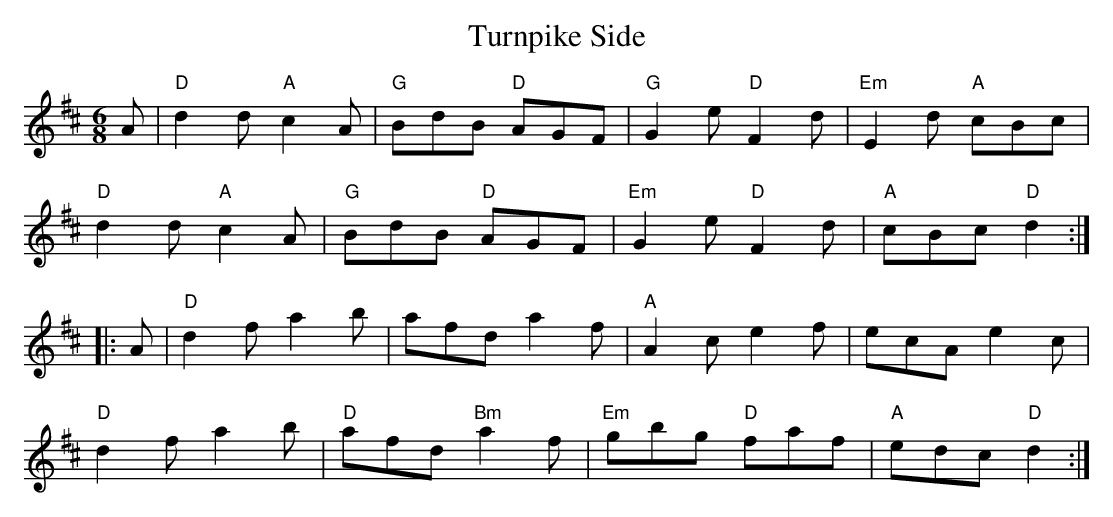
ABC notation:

X:1
T:Turnpike Side
M:6/8
K:D
A|"D"d2d "A"c2A|"G"BdB "D"AGF|"G"G2e "D"F2d|"Em"E2d "A"cBc|
"D"d2d "A"c2A|"G"BdB "D"AGF|"Em"G2e "D"F2d|"A"cBc "D"d2:|
|:A|"D"d2f a2b|afd a2f|"A"A2c e2f|ecA e2c|
"D"d2f a2b|"D"afd "Bm"a2f|"Em"gbg "D"faf|"A"edc "D"d2:|
